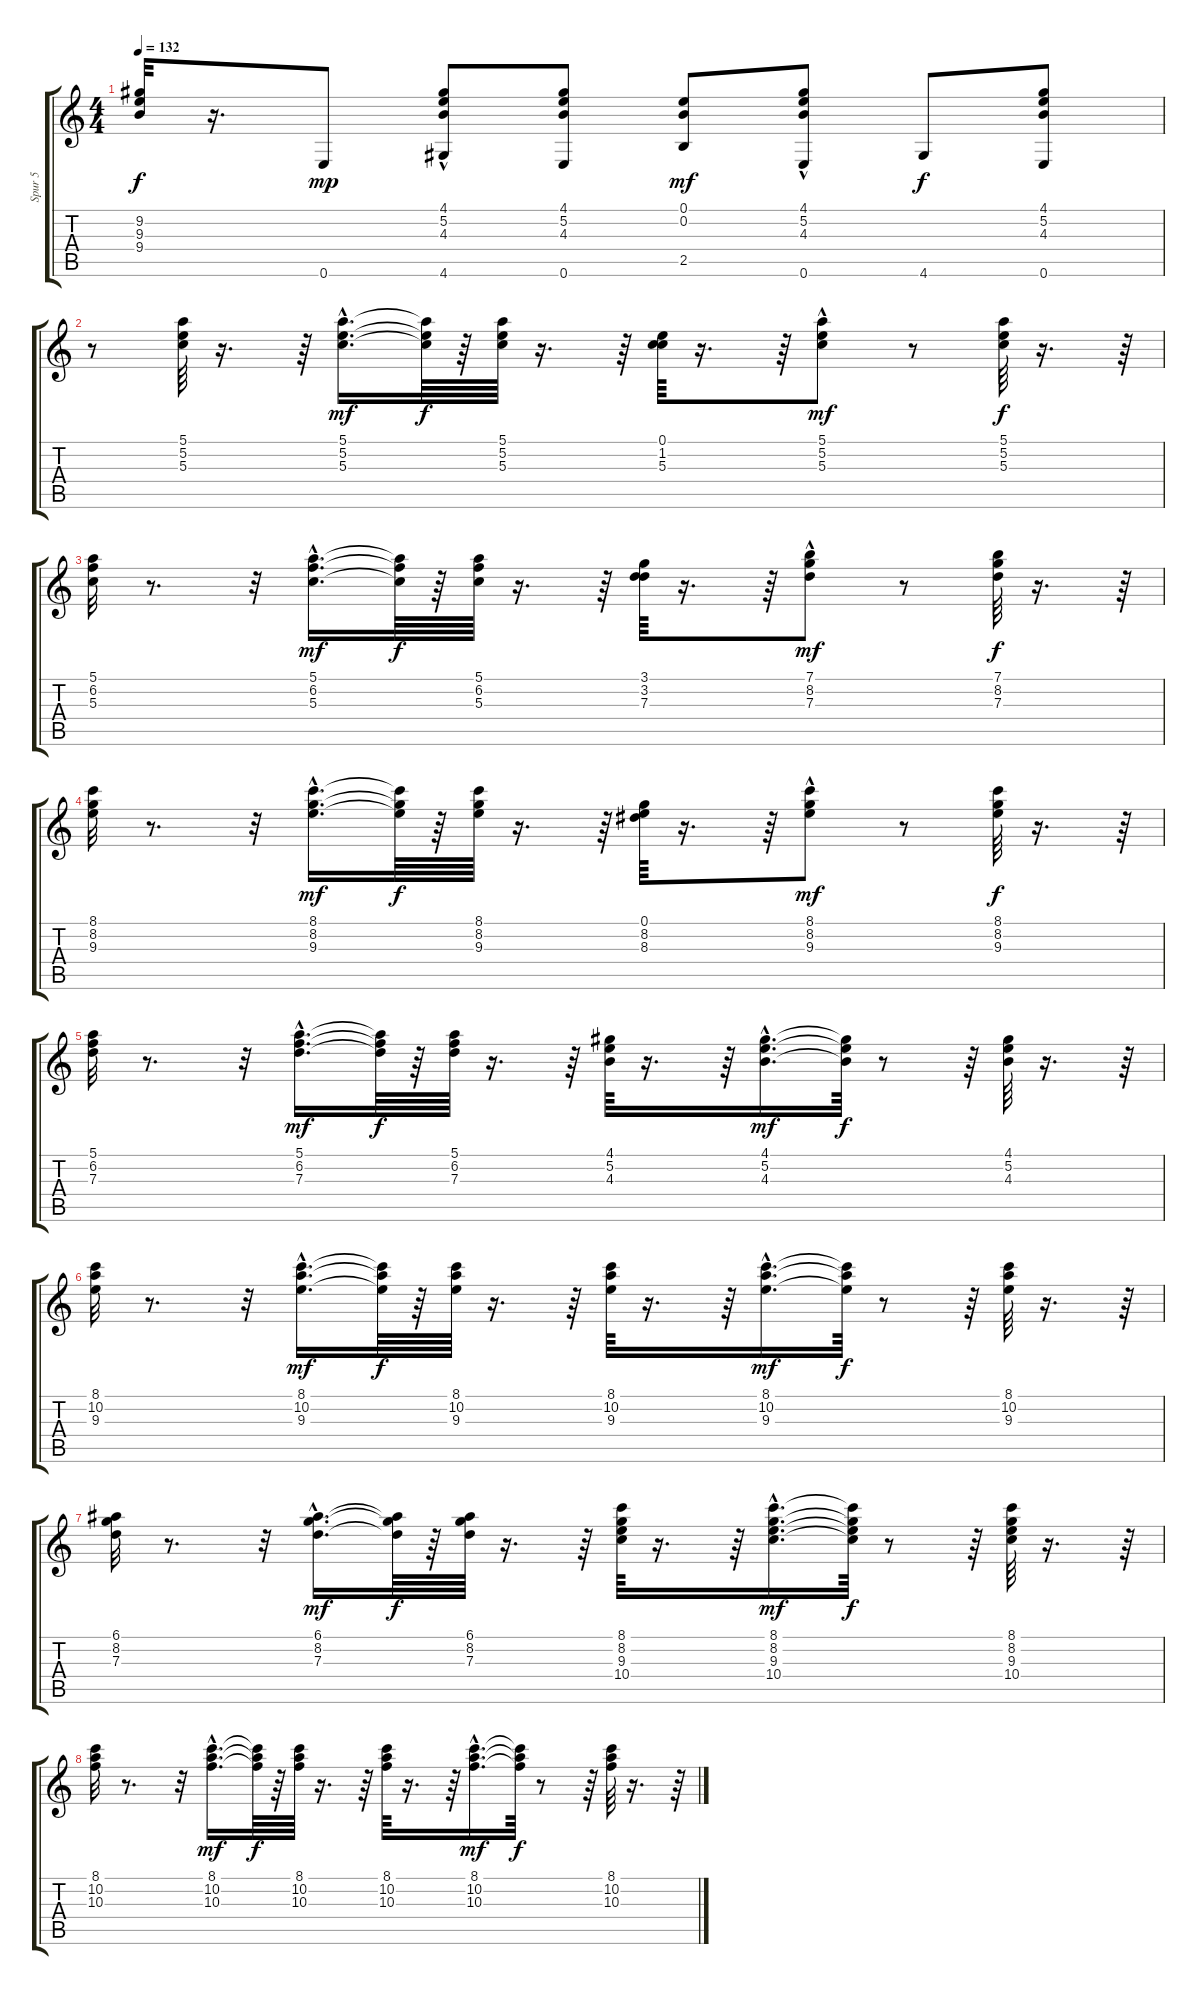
\track ("Spur 5" "Spur 5") {instrument overdrivenguitar}
\staff {score tabs}
\tuning (E4 B3 G3 D3 A2 E2) {hide}
\ts (4 4)
\tempo 132
\clef g2
\ks c
(9.2 9.3 9.4).32{dy f} r.16{d} 0.6.8{dy mp} (4.1{hac} 5.2{hac} 4.3{hac} 4.6).8 (4.1 5.2 4.3 0.6).8 (0.1 0.2 2.5).8{dy mf} (4.1{hac} 5.2{hac} 4.3{hac} 0.6).8 4.6.8{dy f} (4.1 5.2 4.3 0.6).8 |
r.8 (5.1 5.2 5.3).64 r.16{d} r.64 (5.1{hac} 5.2{hac} 5.3{hac}).16{d dy mf} (5.1{t} 5.2{t} 5.3{t}).64{dy f} r.64 (5.1 5.2 5.3).64 r.16{d} r.64 (0.1 1.2 5.3).64 r.16{d} r.64 (5.1{hac} 5.2{hac} 5.3).8{dy mf} r.8 (5.1 5.2 5.3).64{dy f} r.16{d} r.64 |
(5.1 6.2 5.3).32 r.8{d} r.32 (5.1{hac} 6.2{hac} 5.3{hac}).16{d dy mf} (5.1{t} 6.2{t} 5.3{t}).64{dy f} r.64 (5.1 6.2 5.3).64 r.16{d} r.64 (3.1 3.2 7.3).64 r.16{d} r.64 (7.1{hac} 8.2{hac} 7.3).8{dy mf} r.8 (7.1 8.2 7.3).64{dy f} r.16{d} r.64 |
(8.1 8.2 9.3).32 r.8{d} r.32 (8.1{hac} 8.2{hac} 9.3{hac}).16{d dy mf} (8.1{t} 8.2{t} 9.3{t}).64{dy f} r.64 (8.1 8.2 9.3).64 r.16{d} r.64 (0.1 8.2 8.3).64 r.16{d} r.64 (8.1{hac} 8.2{hac} 9.3).8{dy mf} r.8 (8.1 8.2 9.3).64{dy f} r.16{d} r.64 |
(5.1 6.2 7.3).32 r.8{d} r.32 (5.1{hac} 6.2{hac} 7.3{hac}).16{d dy mf} (5.1{t} 6.2{t} 7.3{t}).64{dy f} r.64 (5.1 6.2 7.3).64 r.16{d} r.64 (4.1 5.2 4.3).64 r.16{d} r.64 (4.1{hac} 5.2{hac} 4.3{hac}).16{d dy mf} (4.1{t} 5.2{t} 4.3{t}).64{dy f} r.8 r.64 (4.1 5.2 4.3).64 r.16{d} r.64 |
(8.1 10.2 9.3).32 r.8{d} r.32 (8.1{hac} 10.2{hac} 9.3{hac}).16{d dy mf} (8.1{t} 10.2{t} 9.3{t}).64{dy f} r.64 (8.1 10.2 9.3).64 r.16{d} r.64 (8.1 10.2 9.3).64 r.16{d} r.64 (8.1{hac} 10.2{hac} 9.3{hac}).16{d dy mf} (8.1{t} 10.2{t} 9.3{t}).64{dy f} r.8 r.64 (8.1 10.2 9.3).64 r.16{d} r.64 |
(6.1 8.2 7.3).32 r.8{d} r.32 (6.1{hac} 8.2{hac} 7.3{hac}).16{d dy mf} (6.1{t} 8.2{t} 7.3{t}).64{dy f} r.64 (6.1 8.2 7.3).64 r.16{d} r.64 (8.1 8.2 9.3 10.4).64 r.16{d} r.64 (8.1{hac} 8.2{hac} 9.3{hac} 10.4{hac}).16{d dy mf} (8.1{t} 8.2{t} 9.3{t} 10.4{t}).64{dy f} r.8 r.64 (8.1 8.2 9.3 10.4).64 r.16{d} r.64 |
(8.1 10.2 10.3).32 r.8{d} r.32 (8.1{hac} 10.2{hac} 10.3{hac}).16{d dy mf} (8.1{t} 10.2{t} 10.3{t}).64{dy f} r.64 (8.1 10.2 10.3).64 r.16{d} r.64 (8.1 10.2 10.3).64 r.16{d} r.64 (8.1{hac} 10.2{hac} 10.3{hac}).16{d dy mf} (8.1{t} 10.2{t} 10.3{t}).64{dy f} r.8 r.64 (8.1 10.2 10.3).64 r.16{d} r.64
